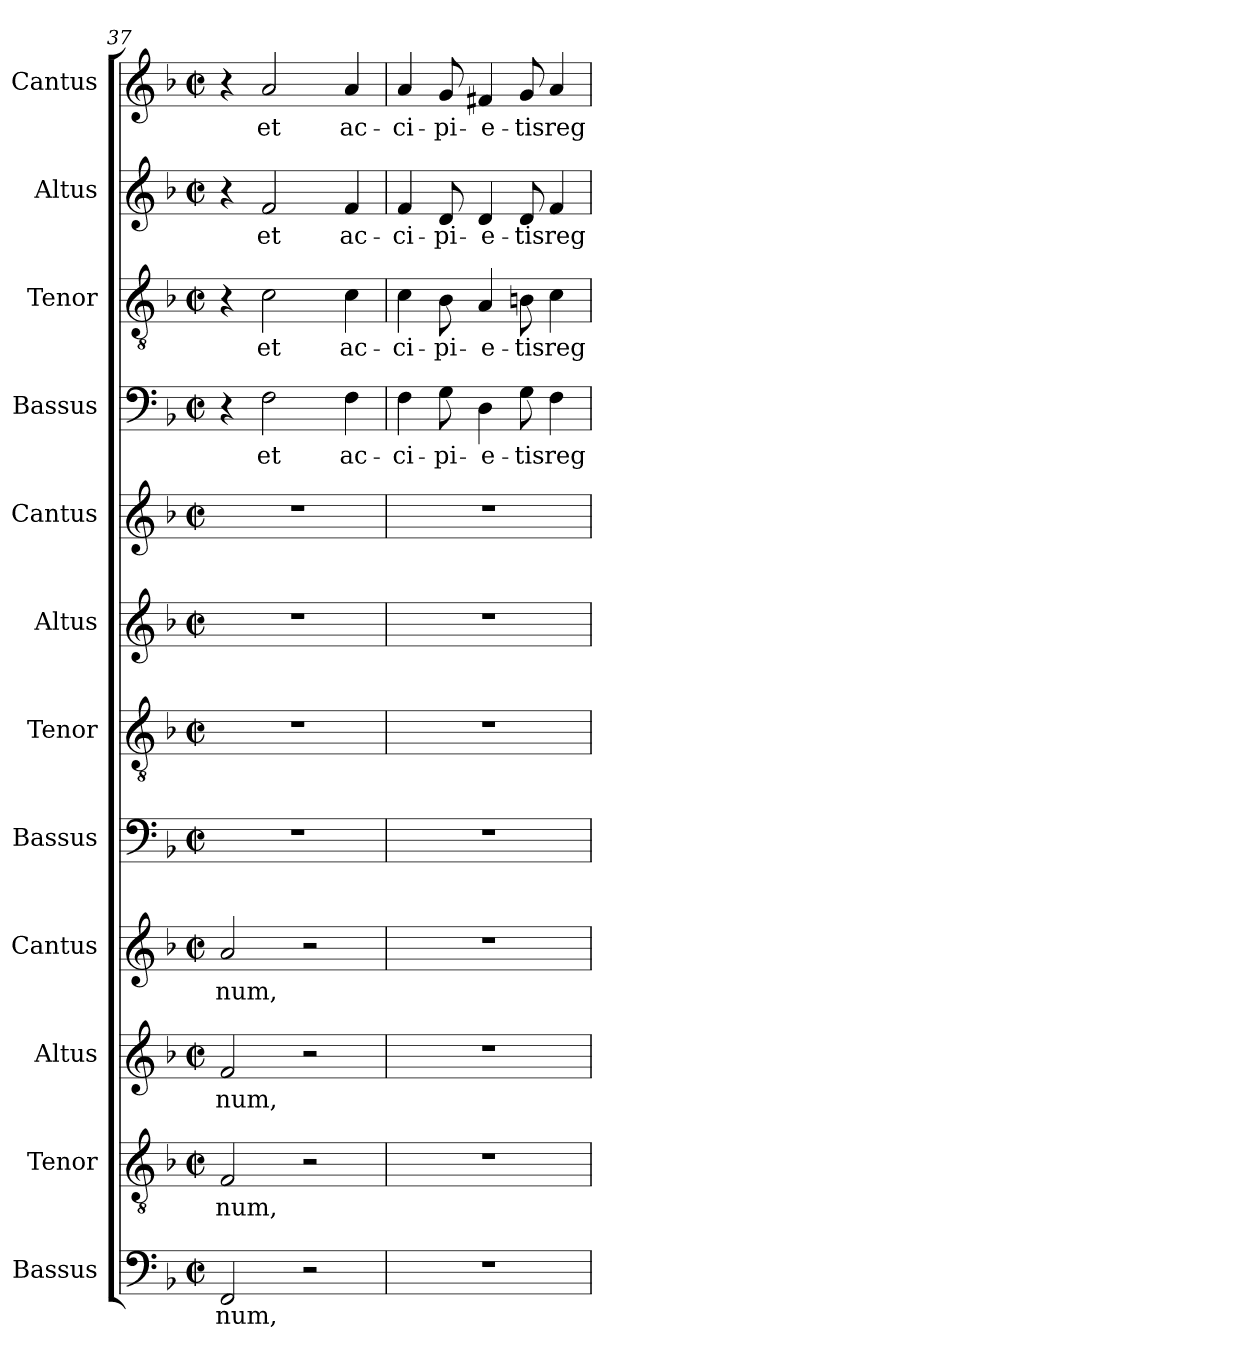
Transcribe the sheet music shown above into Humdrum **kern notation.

**kern	**text	**kern	**text	**kern	**text	**kern	**text	**kern	**kern	**kern	**kern	**kern	**text	**kern	**text	**kern	**text	**kern	**text
*part12	*part12	*part11	*part11	*part10	*part10	*part9	*part9	*part8	*part7	*part6	*part5	*part4	*part4	*part3	*part3	*part2	*part2	*part1	*part1
*staff12	*staff12	*staff11	*staff11	*staff10	*staff10	*staff9	*staff9	*staff8	*staff7	*staff6	*staff5	*staff4	*staff4	*staff3	*staff3	*staff2	*staff2	*staff1	*staff1
*I"Bassus	*	*I"Tenor	*	*I"Altus	*	*I"Cantus	*	*I"Bassus	*I"Tenor	*I"Altus	*I"Cantus	*I"Bassus	*	*I"Tenor	*	*I"Altus	*	*I"Cantus	*
*I'B.	*	*I'T.	*	*I'A.	*	*I'S.	*	*I'B.	*I'T.	*I'A.	*I'S.	*I'B.	*	*I'T.	*	*I'A.	*	*I'S.	*
*clefF4	*	*clefGv2	*	*clefG2	*	*clefG2	*	*clefF4	*clefGv2	*clefG2	*clefG2	*clefF4	*	*clefGv2	*	*clefG2	*	*clefG2	*
*	*	*ITrd7c12	*	*	*	*	*	*	*ITrd7c12	*	*	*	*	*ITrd7c12	*	*	*	*	*
*k[b-]	*	*k[b-]	*	*k[b-]	*	*k[b-]	*	*k[b-]	*k[b-]	*k[b-]	*k[b-]	*k[b-]	*	*k[b-]	*	*k[b-]	*	*k[b-]	*
*F:	*	*F:	*	*F:	*	*F:	*	*F:	*F:	*F:	*F:	*F:	*	*F:	*	*F:	*	*F:	*
*M2/2	*	*M2/2	*	*M2/2	*	*M2/2	*	*M2/2	*M2/2	*M2/2	*M2/2	*M2/2	*	*M2/2	*	*M2/2	*	*M2/2	*
*met(c|)	*	*met(c|)	*	*met(c|)	*	*met(c|)	*	*met(c|)	*met(c|)	*met(c|)	*met(c|)	*met(c|)	*	*met(c|)	*	*met(c|)	*	*met(c|)	*
=37	=37	=37	=37	=37	=37	=37	=37	=37	=37	=37	=37	=37	=37	=37	=37	=37	=37	=37	=37
!	!LO:LY:b:color=#000000	!	!	!	!	!	!	!	!	!	!	!	!	!	!	!	!	!	!
!	!	!	!LO:LY:b:color=#000000	!	!	!	!	!	!	!	!	!	!	!	!	!	!	!	!
!	!	!	!	!	!LO:LY:b:color=#000000	!	!	!	!	!	!	!	!	!	!	!	!	!	!
!	!	!	!	!	!	!	!LO:LY:b:color=#000000	!	!	!	!	!	!	!	!	!	!	!	!
2FFi/	-num,	2FFi/	-num,	2fi/	-num,	2ai/	-num,	1r	1r	1r	1r	4r	.	4r	.	4r	.	4r	.
!	!	!	!	!	!	!	!	!	!	!	!	!	!LO:LY:b:color=#000000	!	!	!	!	!	!
!	!	!	!	!	!	!	!	!	!	!	!	!	!	!	!LO:LY:b:color=#000000	!	!	!	!
!	!	!	!	!	!	!	!	!	!	!	!	!	!	!	!	!	!LO:LY:b:color=#000000	!	!
!	!	!	!	!	!	!	!	!	!	!	!	!	!	!	!	!	!	!	!LO:LY:b:color=#000000
.	.	.	.	.	.	.	.	.	.	.	.	2Fi\	et	2Ci\	et	2fi/	et	2ai/	et
2r	.	2r	.	2r	.	2r	.	.	.	.	.	.	.	.	.	.	.	.	.
!	!	!	!	!	!	!	!	!	!	!	!	!	!LO:LY:b:color=#000000	!	!	!	!	!	!
!	!	!	!	!	!	!	!	!	!	!	!	!	!	!	!LO:LY:b:color=#000000	!	!	!	!
!	!	!	!	!	!	!	!	!	!	!	!	!	!	!	!	!	!LO:LY:b:color=#000000	!	!
!	!	!	!	!	!	!	!	!	!	!	!	!	!	!	!	!	!	!	!LO:LY:b:color=#000000
.	.	.	.	.	.	.	.	.	.	.	.	4Fi\	ac-	4Ci\	ac-	4fi/	ac-	4ai/	ac-
=38	=38	=38	=38	=38	=38	=38	=38	=38	=38	=38	=38	=38	=38	=38	=38	=38	=38	=38	=38
!	!	!	!	!	!	!	!	!	!	!	!	!	!LO:LY:b:color=#000000	!	!	!	!	!	!
!	!	!	!	!	!	!	!	!	!	!	!	!	!	!	!LO:LY:b:color=#000000	!	!	!	!
!	!	!	!	!	!	!	!	!	!	!	!	!	!	!	!	!	!LO:LY:b:color=#000000	!	!
!	!	!	!	!	!	!	!	!	!	!	!	!	!	!	!	!	!	!	!LO:LY:b:color=#000000
1r	.	1r	.	1r	.	1r	.	1r	1r	1r	1r	4Fi\	-ci-	4Ci\	-ci-	4fi/	-ci-	4ai/	-ci-
!	!	!	!	!	!	!	!	!	!	!	!	!	!LO:LY:b:color=#000000	!	!	!	!	!	!
!	!	!	!	!	!	!	!	!	!	!	!	!	!	!	!LO:LY:b:color=#000000	!	!	!	!
!	!	!	!	!	!	!	!	!	!	!	!	!	!	!	!	!	!LO:LY:b:color=#000000	!	!
!	!	!	!	!	!	!	!	!	!	!	!	!	!	!	!	!	!	!	!LO:LY:b:color=#000000
.	.	.	.	.	.	.	.	.	.	.	.	8Gi\	-pi-	8BB-i\	-pi-	8di/	-pi-	8gi/	-pi-
!	!	!	!	!	!	!	!	!	!	!	!	!	!LO:LY:b:color=#000000	!	!	!	!	!	!
!	!	!	!	!	!	!	!	!	!	!	!	!	!	!	!LO:LY:b:color=#000000	!	!	!	!
!	!	!	!	!	!	!	!	!	!	!	!	!	!	!	!	!	!LO:LY:b:color=#000000	!	!
!	!	!	!	!	!	!	!	!	!	!	!	!	!	!	!	!	!	!	!LO:LY:b:color=#000000
.	.	.	.	.	.	.	.	.	.	.	.	4Di\	-e-	4AAi/	-e-	4di/	-e-	4f#Xi/	-e-
!	!	!	!	!	!	!	!	!	!	!	!	!	!LO:LY:b:color=#000000	!	!	!	!	!	!
!	!	!	!	!	!	!	!	!	!	!	!	!	!	!	!LO:LY:b:color=#000000	!	!	!	!
!	!	!	!	!	!	!	!	!	!	!	!	!	!	!	!	!	!LO:LY:b:color=#000000	!	!
!	!	!	!	!	!	!	!	!	!	!	!	!	!	!	!	!	!	!	!LO:LY:b:color=#000000
.	.	.	.	.	.	.	.	.	.	.	.	8Gi\	-tis	8BBni\	-tis	8di/	-tis	8gi/	-tis
!	!	!	!	!	!	!	!	!	!	!	!	!	!LO:LY:b:color=#000000	!	!	!	!	!	!
!	!	!	!	!	!	!	!	!	!	!	!	!	!	!	!LO:LY:b:color=#000000	!	!	!	!
!	!	!	!	!	!	!	!	!	!	!	!	!	!	!	!	!	!LO:LY:b:color=#000000	!	!
!	!	!	!	!	!	!	!	!	!	!	!	!	!	!	!	!	!	!	!LO:LY:b:color=#000000
.	.	.	.	.	.	.	.	.	.	.	.	4Fi\	reg-	4Ci\	reg-	4fi/	reg-	4ai/	reg-
=	=	=	=	=	=	=	=	=	=	=	=	=	=	=	=	=	=	=	=
*-	*-	*-	*-	*-	*-	*-	*-	*-	*-	*-	*-	*-	*-	*-	*-	*-	*-	*-	*-
